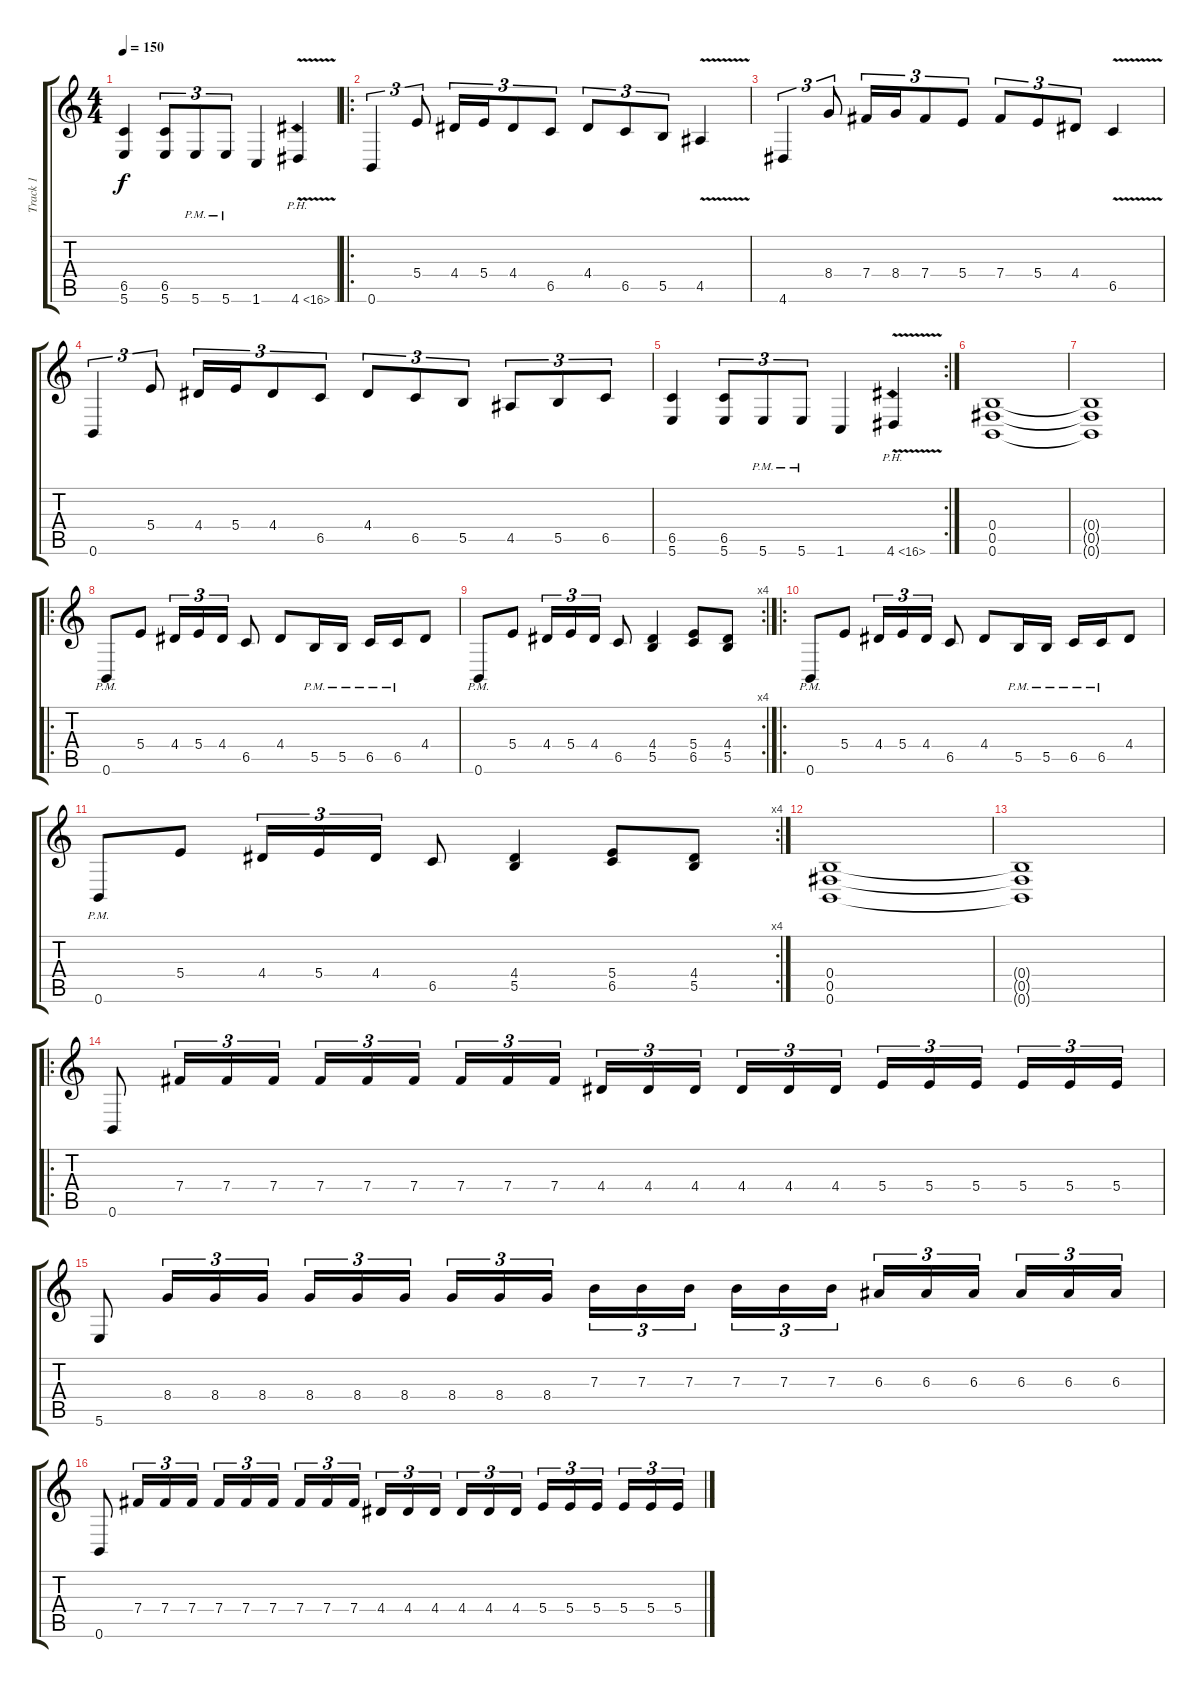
\track ("Track 1" "Track 1") {instrument distortionguitar}
\staff {score tabs}
\tuning (Db4 Ab3 E3 B2 Gb2 B1) {hide}
\ts (4 4)
\tempo 150
\clef g2
\ks c
(6.5 5.6).4{dy f} (6.5 5.6).8{tu (3 2)} 5.6{pm}.8{tu (3 2)} 5.6{pm}.8{tu (3 2)} 1.6.4 4.6{ph 12 v}.4 |
\ro
0.6.4{tu (3 2)} 5.4.8{tu (3 2)} 4.4.16{tu (3 2)} 5.4.16{tu (3 2)} 4.4.8{tu (3 2)} 6.5.8{tu (3 2)} 4.4.8{tu (3 2)} 6.5.8{tu (3 2)} 5.5.8{tu (3 2)} 4.5{v}.4 |
4.6.4{tu (3 2)} 8.4.8{tu (3 2)} 7.4.16{tu (3 2)} 8.4.16{tu (3 2)} 7.4.8{tu (3 2)} 5.4.8{tu (3 2)} 7.4.8{tu (3 2)} 5.4.8{tu (3 2)} 4.4.8{tu (3 2)} 6.5{v}.4 |
0.6.4{tu (3 2)} 5.4.8{tu (3 2)} 4.4.16{tu (3 2)} 5.4.16{tu (3 2)} 4.4.8{tu (3 2)} 6.5.8{tu (3 2)} 4.4.8{tu (3 2)} 6.5.8{tu (3 2)} 5.5.8{tu (3 2)} 4.5.8{tu (3 2)} 5.5.8{tu (3 2)} 6.5.8{tu (3 2)} |
\rc 2
(6.5 5.6).4 (6.5 5.6).8{tu (3 2)} 5.6{pm}.8{tu (3 2)} 5.6{pm}.8{tu (3 2)} 1.6.4 4.6{ph 12 v}.4 |
(0.4 0.5 0.6).1 |
(0.4{t} 0.5{t} 0.6{t}).1 |
\ro
0.6{pm}.8 5.4.8 4.4.16{tu (3 2)} 5.4.16{tu (3 2)} 4.4.16{tu (3 2)} 6.5.8 4.4.8 5.5{pm}.16 5.5{pm}.16 6.5{pm}.16 6.5{pm}.16 4.4.8 |
\rc 4
0.6{pm}.8 5.4.8 4.4.16{tu (3 2)} 5.4.16{tu (3 2)} 4.4.16{tu (3 2)} 6.5.8 (4.4 5.5).4 (5.4 6.5).8 (4.4 5.5).8 |
\ro
0.6{pm}.8 5.4.8 4.4.16{tu (3 2)} 5.4.16{tu (3 2)} 4.4.16{tu (3 2)} 6.5.8 4.4.8 5.5{pm}.16 5.5{pm}.16 6.5{pm}.16 6.5{pm}.16 4.4.8 |
\rc 4
0.6{pm}.8 5.4.8 4.4.16{tu (3 2)} 5.4.16{tu (3 2)} 4.4.16{tu (3 2)} 6.5.8 (4.4 5.5).4 (5.4 6.5).8 (4.4 5.5).8 |
(0.4 0.5 0.6).1 |
(0.4{t} 0.5{t} 0.6{t}).1 |
\ro
0.6.8 7.4.16{tu (3 2)} 7.4.16{tu (3 2)} 7.4.16{tu (3 2)} 7.4.16{tu (3 2)} 7.4.16{tu (3 2)} 7.4.16{tu (3 2) beam splitsecondary} 7.4.16{tu (3 2)} 7.4.16{tu (3 2)} 7.4.16{tu (3 2)} 4.4.16{tu (3 2)} 4.4.16{tu (3 2)} 4.4.16{tu (3 2) beam splitsecondary} 4.4.16{tu (3 2)} 4.4.16{tu (3 2)} 4.4.16{tu (3 2)} 5.4.16{tu (3 2)} 5.4.16{tu (3 2)} 5.4.16{tu (3 2) beam splitsecondary} 5.4.16{tu (3 2)} 5.4.16{tu (3 2)} 5.4.16{tu (3 2)} |
5.6.8 8.4.16{tu (3 2)} 8.4.16{tu (3 2)} 8.4.16{tu (3 2)} 8.4.16{tu (3 2)} 8.4.16{tu (3 2)} 8.4.16{tu (3 2) beam splitsecondary} 8.4.16{tu (3 2)} 8.4.16{tu (3 2)} 8.4.16{tu (3 2)} 7.3.16{tu (3 2)} 7.3.16{tu (3 2)} 7.3.16{tu (3 2) beam splitsecondary} 7.3.16{tu (3 2)} 7.3.16{tu (3 2)} 7.3.16{tu (3 2)} 6.3.16{tu (3 2)} 6.3.16{tu (3 2)} 6.3.16{tu (3 2) beam splitsecondary} 6.3.16{tu (3 2)} 6.3.16{tu (3 2)} 6.3.16{tu (3 2)} |
0.6.8 7.4.16{tu (3 2)} 7.4.16{tu (3 2)} 7.4.16{tu (3 2)} 7.4.16{tu (3 2)} 7.4.16{tu (3 2)} 7.4.16{tu (3 2) beam splitsecondary} 7.4.16{tu (3 2)} 7.4.16{tu (3 2)} 7.4.16{tu (3 2)} 4.4.16{tu (3 2)} 4.4.16{tu (3 2)} 4.4.16{tu (3 2) beam splitsecondary} 4.4.16{tu (3 2)} 4.4.16{tu (3 2)} 4.4.16{tu (3 2)} 5.4.16{tu (3 2)} 5.4.16{tu (3 2)} 5.4.16{tu (3 2) beam splitsecondary} 5.4.16{tu (3 2)} 5.4.16{tu (3 2)} 5.4.16{tu (3 2)}
